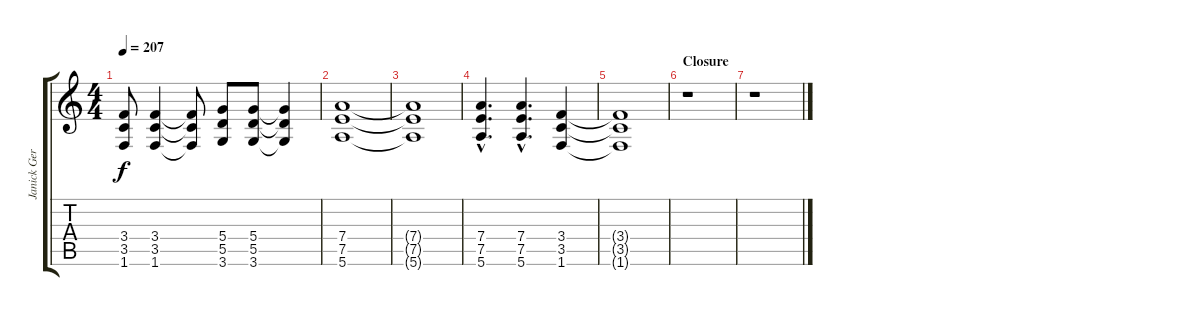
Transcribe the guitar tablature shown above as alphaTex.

\track ("Janick Gers" "Janick Ger") {instrument distortionguitar}
\staff {score tabs}
\tuning (E4 B3 G3 D3 A2 E2) {hide}
\ts (4 4)
\tempo 207
\clef g2
\ks c
(3.4{t} 3.5{t} 1.6{t}).8{dy f} (3.4 3.5 1.6).4 (3.4{t} 3.5{t} 1.6{t}).8 (5.4 5.5 3.6).8 (5.4 5.5 3.6).8 (5.4{t} 5.5{t} 3.6{t}).4 |
(7.4 7.5 5.6).1 |
(7.4{t} 7.5{t} 5.6{t}).1 |
(7.4{hac} 7.5{hac} 5.6{hac}).4{d} (7.4{hac} 7.5{hac} 5.6{hac}).4{d} (3.4 3.5 1.6).4 |
(3.4{t} 3.5{t} 1.6{t}).1 |
\section ("" "Closure")
r.1 |
r.1
